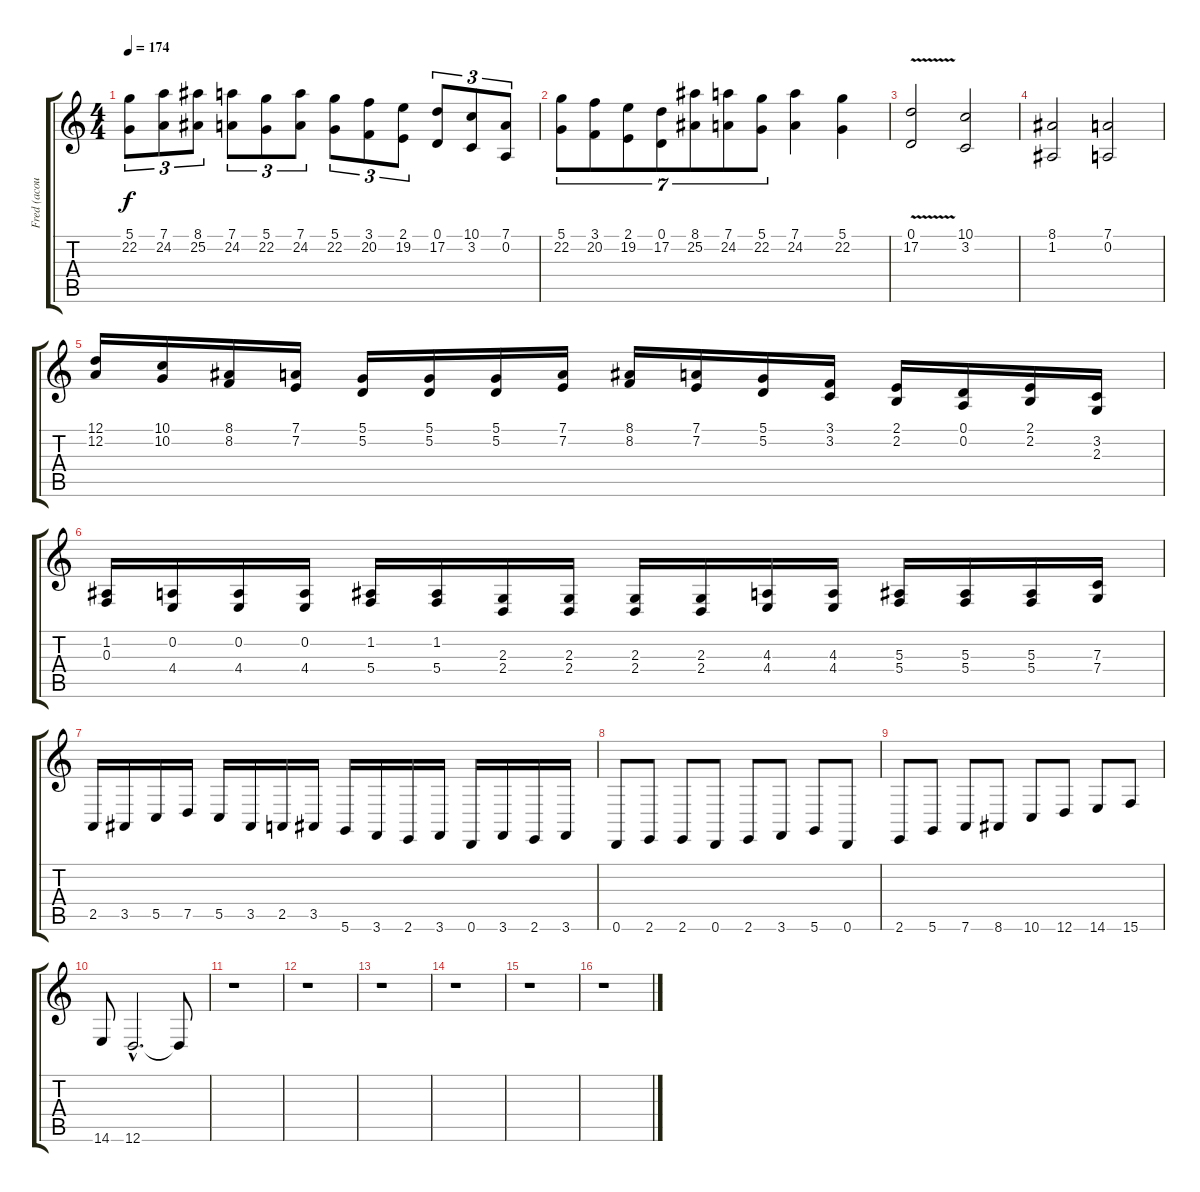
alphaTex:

\track ("Fred (acoustic)" "Fred (acou") {instrument clarinet}
\staff {score tabs}
\tuning (D4 A3 F3 C3 G2 D2) {hide}
\ts (4 4)
\tempo 174
\clef g2
\ks c
(5.1 22.2).8{tu (3 2) dy f} (7.1 24.2).8{tu (3 2)} (8.1 25.2).8{tu (3 2)} (7.1 24.2).8{tu (3 2)} (5.1 22.2).8{tu (3 2)} (7.1 24.2).8{tu (3 2)} (5.1 22.2).8{tu (3 2)} (3.1 20.2).8{tu (3 2)} (2.1 19.2).8{tu (3 2)} (0.1 17.2).8{tu (3 2)} (10.1 3.2).8{tu (3 2)} (7.1 0.2).8{tu (3 2)} |
(5.1 22.2).8{tu (7 4)} (3.1 20.2).8{tu (7 4)} (2.1 19.2).8{tu (7 4)} (0.1 17.2).8{tu (7 4)} (8.1 25.2).8{tu (7 4)} (7.1 24.2).8{tu (7 4)} (5.1 22.2).8{tu (7 4)} (7.1 24.2).4 (5.1 22.2).4 |
(0.1 17.2{v}).2 (10.1 3.2).2 |
(8.1 1.2).2 (7.1 0.2).2 |
(12.1 12.2).16{volume 13 instrument lead1square} (10.1 10.2).16 (8.1 8.2).16 (7.1 7.2).16 (5.1 5.2).16 (5.1 5.2).16 (5.1 5.2).16 (7.1 7.2).16 (8.1 8.2).16 (7.1 7.2).16 (5.1 5.2).16 (3.1 3.2).16 (2.1 2.2).16 (0.1 0.2).16 (2.1 2.2).16 (3.2 2.3).16 |
(1.2 0.3).16 (0.2 4.4).16 (0.2 4.4).16 (0.2 4.4).16 (1.2 5.4).16 (1.2 5.4).16 (2.3 2.4).16 (2.3 2.4).16 (2.3 2.4).16 (2.3 2.4).16 (4.3 4.4).16 (4.3 4.4).16 (5.3 5.4).16 (5.3 5.4).16 (5.3 5.4).16 (7.3 7.4).16 |
2.5.16{volume 16 instrument electricbassfinger} 3.5.16 5.5.16 7.5.16 5.5.16 3.5.16 2.5.16 3.5.16 5.6.16 3.6.16 2.6.16 3.6.16 0.6.16 3.6.16 2.6.16 3.6.16 |
0.6.8 2.6.8 2.6.8 0.6.8 2.6.8 3.6.8 5.6.8 0.6.8 |
2.6.8 5.6.8 7.6.8 8.6.8 10.6.8 12.6.8 14.6.8 15.6.8 |
14.6.8 12.6{hac}.2{d} 12.6{t}.8 |
r.1 |
r.1 |
r.1 |
r.1 |
r.1 |
r.1
